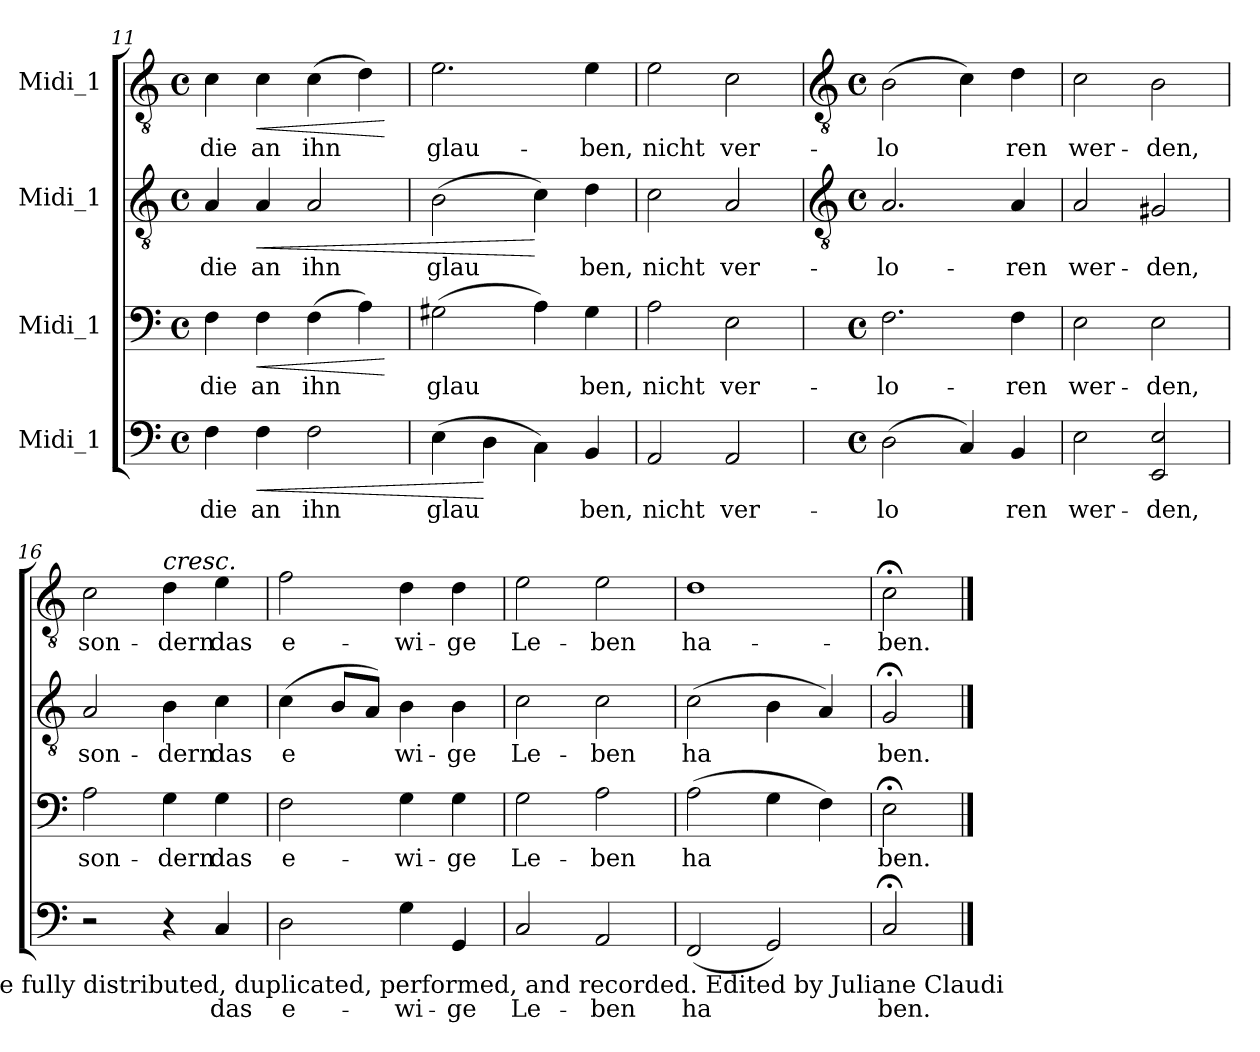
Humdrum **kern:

**kern	**text	**dynam	**kern	**text	**dynam	**kern	**text	**dynam	**kern	**text	**dynam
*part4	*part4	*part4	*part3	*part3	*part3	*part2	*part2	*part2	*part1	*part1	*part1
*staff4	*staff4	*staff4	*staff3	*staff3	*staff3	*staff2	*staff2	*staff2	*staff1	*staff1	*staff1
*I"Midi_1	*	*	*I"Midi_1	*	*	*I"Midi_1	*	*	*I"Midi_1	*	*
*clefF4	*	*	*clefF4	*	*	*clefGv2	*	*	*clefGv2	*	*
*k[]	*	*	*k[]	*	*	*k[]	*	*	*k[]	*	*
*C:	*	*	*C:	*	*	*C:	*	*	*C:	*	*
*M4/4	*	*	*M4/4	*	*	*M4/4	*	*	*M4/4	*	*
*met(c)	*	*	*met(c)	*	*	*met(c)	*	*	*met(c)	*	*
=11	=11	=11	=11	=11	=11	=11	=11	=11	=11	=11	=11
!	!LO:LY:b	!	!	!LO:LY:b	!	!	!LO:LY:b	!	!	!LO:LY:b	!
4F	die	.	4F	die	.	4A	die	.	4c	die	.
!	!LO:LY:b	!LO:HP:b	!	!LO:LY:b	!LO:HP:b	!	!LO:LY:b	!LO:HP:b	!	!LO:LY:b	!LO:HP:b
4F	an	<	4F	an	<	4A	an	<	4c	an	<
!	!LO:LY:b	!	!	!LO:LY:b	!	!	!LO:LY:b	!	!	!LO:LY:b	!
2F	ihn	.	(>4F	ihn	.	2A	ihn	.	(>4c	ihn	.
.	.	.	4A)	.	.	.	.	.	4d)	.	.
.	.	.	.	.	[	.	.	.	.	.	[
=12	=12	=12	=12	=12	=12	=12	=12	=12	=12	=12	=12
!	!LO:LY:b	!	!	!LO:LY:b	!	!	!LO:LY:b	!	!	!LO:LY:b	!
(>4E	glau	.	(>2G#X	glau	.	(>2B	glau	.	2.e	glau-	.
4D	.	[	.	.	.	.	.	.	.	.	.
4C\)	.	.	4A)	.	.	4c)	.	[	.	.	.
!	!LO:LY:b	!	!	!LO:LY:b	!	!	!LO:LY:b	!	!	!LO:LY:b	!
4BB	ben,	.	4G#	ben,	.	4d	ben,	.	4e	-ben,	.
=13	=13	=13	=13	=13	=13	=13	=13	=13	=13	=13	=13
!	!LO:LY:b	!	!	!LO:LY:b	!	!	!LO:LY:b	!	!	!LO:LY:b	!
2AA	nicht	.	2A	nicht	.	2c	nicht	.	2e	nicht	.
!	!LO:LY:b	!	!	!LO:LY:b	!	!	!LO:LY:b	!	!	!LO:LY:b	!
2AA	ver-	.	2E	ver-	.	2A	ver-	.	2c	ver-	.
!!LO:LB:g=z
=14	=14	=14	=14	=14	=14	=14	=14	=14	=14	=14	=14
*	*	*	*	*	*	*clefGv2	*	*	*clefGv2	*	*
*M4/4	*	*	*M4/4	*	*	*M4/4	*	*	*M4/4	*	*
*met(c)	*	*	*met(c)	*	*	*met(c)	*	*	*met(c)	*	*
!	!LO:LY:b	!	!	!LO:LY:b	!	!	!LO:LY:b	!	!	!LO:LY:b	!
(<2D	-lo	.	2.F	-lo-	.	2.A	-lo-	.	(>2B	-lo	.
4C)	.	.	.	.	.	.	.	.	4c)	.	.
!	!LO:LY:b	!	!	!LO:LY:b	!	!	!LO:LY:b	!	!	!LO:LY:b	!
4BB	ren	.	4F	-ren	.	4A	-ren	.	4d	ren	.
=15	=15	=15	=15	=15	=15	=15	=15	=15	=15	=15	=15
!	!LO:LY:b	!	!	!LO:LY:b	!	!	!LO:LY:b	!	!	!LO:LY:b	!
2E	wer-	.	2E	wer-	.	2A	wer-	.	2c	wer-	.
!	!LO:LY:b	!	!	!LO:LY:b	!	!	!LO:LY:b	!	!	!LO:LY:b	!
2EE 2E	-den,	.	2E	-den,	.	2G#X	-den,	.	2B	-den,	.
=16	=16	=16	=16	=16	=16	=16	=16	=16	=16	=16	=16
!	!	!	!	!LO:LY:b	!	!	!LO:LY:b	!	!	!LO:LY:b	!
2r	.	.	2A	son-	.	2A	son-	.	2c	son-	.
!	!	!	!	!	!	!	!	!	!LO:TX:a:i:t=cresc.	!	!
!	!	!	!	!LO:LY:b	!	!	!LO:LY:b	!	!	!LO:LY:b	!
4r	.	.	4G	-dern	.	4B	-dern	.	4d	-dern	.
!	!LO:LY:b	!	!	!LO:LY:b	!	!	!LO:LY:b	!	!	!LO:LY:b	!
4C	das	.	4G	das	.	4c	das	.	4e	das	.
=17	=17	=17	=17	=17	=17	=17	=17	=17	=17	=17	=17
!LO:TX:b:cj:t=© 2010 by CPDL. This edition can be fully distributed, duplicated, performed, and recorded. Edited by Juliane Claudi	!	!	!	!	!	!	!	!	!	!	!
!	!LO:LY:b	!	!	!LO:LY:b	!	!	!LO:LY:b	!	!	!LO:LY:b	!
2D	e-	.	2F	e-	.	(<4c	e	.	2f	e-	.
.	.	.	.	.	.	8BL	.	.	.	.	.
.	.	.	.	.	.	8AJ)	.	.	.	.	.
!	!LO:LY:b	!	!	!LO:LY:b	!	!	!LO:LY:b	!	!	!LO:LY:b	!
4G	-wi-	.	4G	-wi-	.	4B	wi-	.	4d	-wi-	.
!	!LO:LY:b	!	!	!LO:LY:b	!	!	!LO:LY:b	!	!	!LO:LY:b	!
4GG	-ge	.	4G	-ge	.	4B	-ge	.	4d	-ge	.
=18	=18	=18	=18	=18	=18	=18	=18	=18	=18	=18	=18
!	!LO:LY:b	!	!	!LO:LY:b	!	!	!LO:LY:b	!	!	!LO:LY:b	!
2C	Le-	.	2G	Le-	.	2c	Le-	.	2e	Le-	.
!	!LO:LY:b	!	!	!LO:LY:b	!	!	!LO:LY:b	!	!	!LO:LY:b	!
2AA	-ben	.	2A	-ben	.	2c	-ben	.	2e	-ben	.
=19	=19	=19	=19	=19	=19	=19	=19	=19	=19	=19	=19
!	!LO:LY:b	!	!	!LO:LY:b	!	!	!LO:LY:b	!	!	!LO:LY:b	!
(<2FF	ha	.	(>2A	ha	.	(>2c	ha	.	1d	ha-	.
2GG)	.	.	4G	.	.	4B	.	.	.	.	.
.	.	.	4F)	.	.	4A)	.	.	.	.	.
=20	=20	=20	=20	=20	=20	=20	=20	=20	=20	=20	=20
!	!LO:LY:b	!	!	!LO:LY:b	!	!	!LO:LY:b	!	!	!LO:LY:b	!
2C;<	ben.	.	2E;<	ben.	.	2G;<	ben.	.	2c;<	-ben.	.
==	==	==	==	==	==	==	==	==	==	==	==
*-	*-	*-	*-	*-	*-	*-	*-	*-	*-	*-	*-
